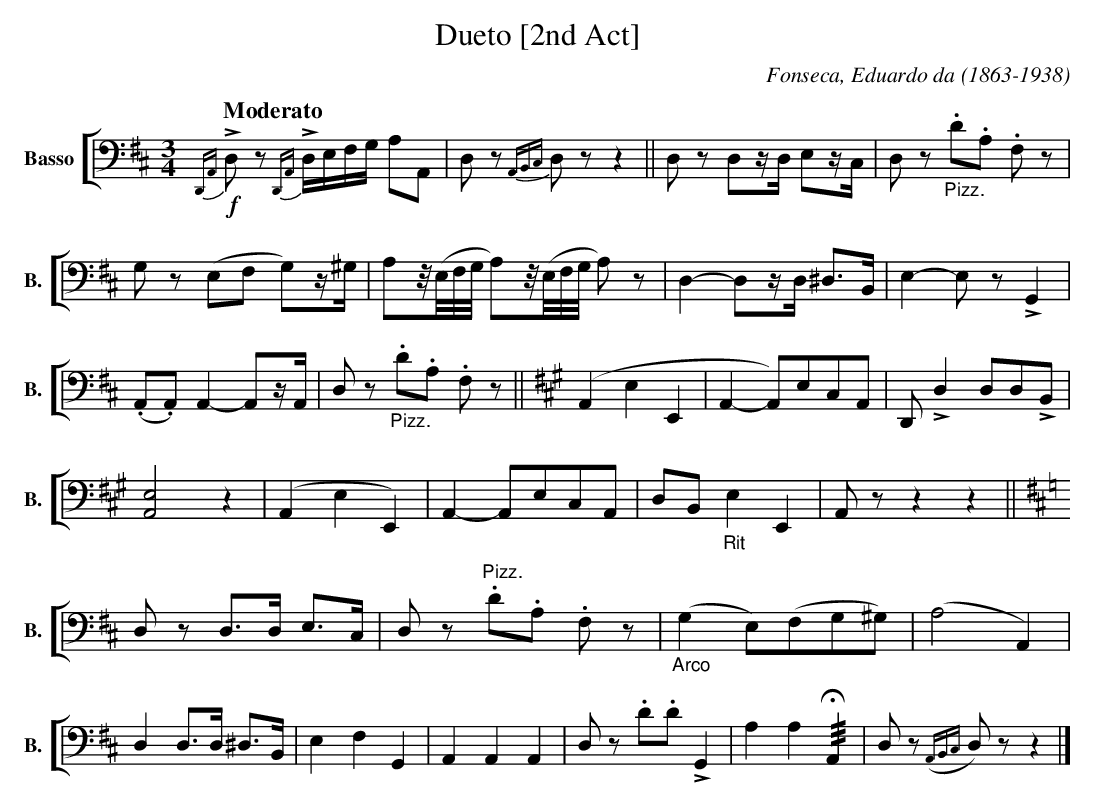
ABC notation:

X:1
T:Dueto [2nd Act]
C:Fonseca, Eduardo da (1863-1938)
M:3/4
L:1/4
K:D
V: 6 clef=bass name="Basso" sname="B."
%%staves [ 6 ]
[Q:"Moderato"] !f!{D,,A,,}!>!D,/z/ {D,,A,,}!>!D,//E,//F,//G,// A,/A,,/ | D,/z/ {A,,B,,C,}D,/z/ z || \
    D,/z/ D,/z//D,// E,/z//C,//| D,/z/"_Pizz." .D/.A,/ .F,/z/ |\
    G,/z/ (E,/F,/ G,/)z//^G,// | A,/z///(E,///F,///G,/// A,/)z///(E,///F,///G,/// A,/)z/ | \
    D,-D,/z//D,// ^D,/>B,,/ | E,-E,/z/!>!G,, | (.A,,/.A,,/) A,,-A,,/z//A,,// | \
    D,/z/"_Pizz." .D/.A,/ .F,/z/ ||[K:A](A,,E,E,, | A,,-A,,/)E,/C,/A,,/ | \
    D,,/!>!D,D,/D,/!>!B,,/ | [A,,2E,2]z | (A,,E,E,,) | A,,-A,,/E,/C,/A,,/  | \
    D,/B,,/"_Rit" E,E,, | A,,/z/zz ||[K:D] D,/z/ D,/>D,/ E,/>C,/ | \
    D,/z/"Pizz." .D/.A,/ .F,/z/ | "_Arco"(G,E,/)(F,/G,/^G,/) | (A,2A,,) | \
    D,D,/>D,/ ^D,/>B,,/ | E,F,G,,|A,,A,,A,, |D,/z/ .D/.D/!>!G,, | A,A,!///!!fermata! A,, | \
    D,/z/({A,,B,,C,} D,/)z/z |] \
